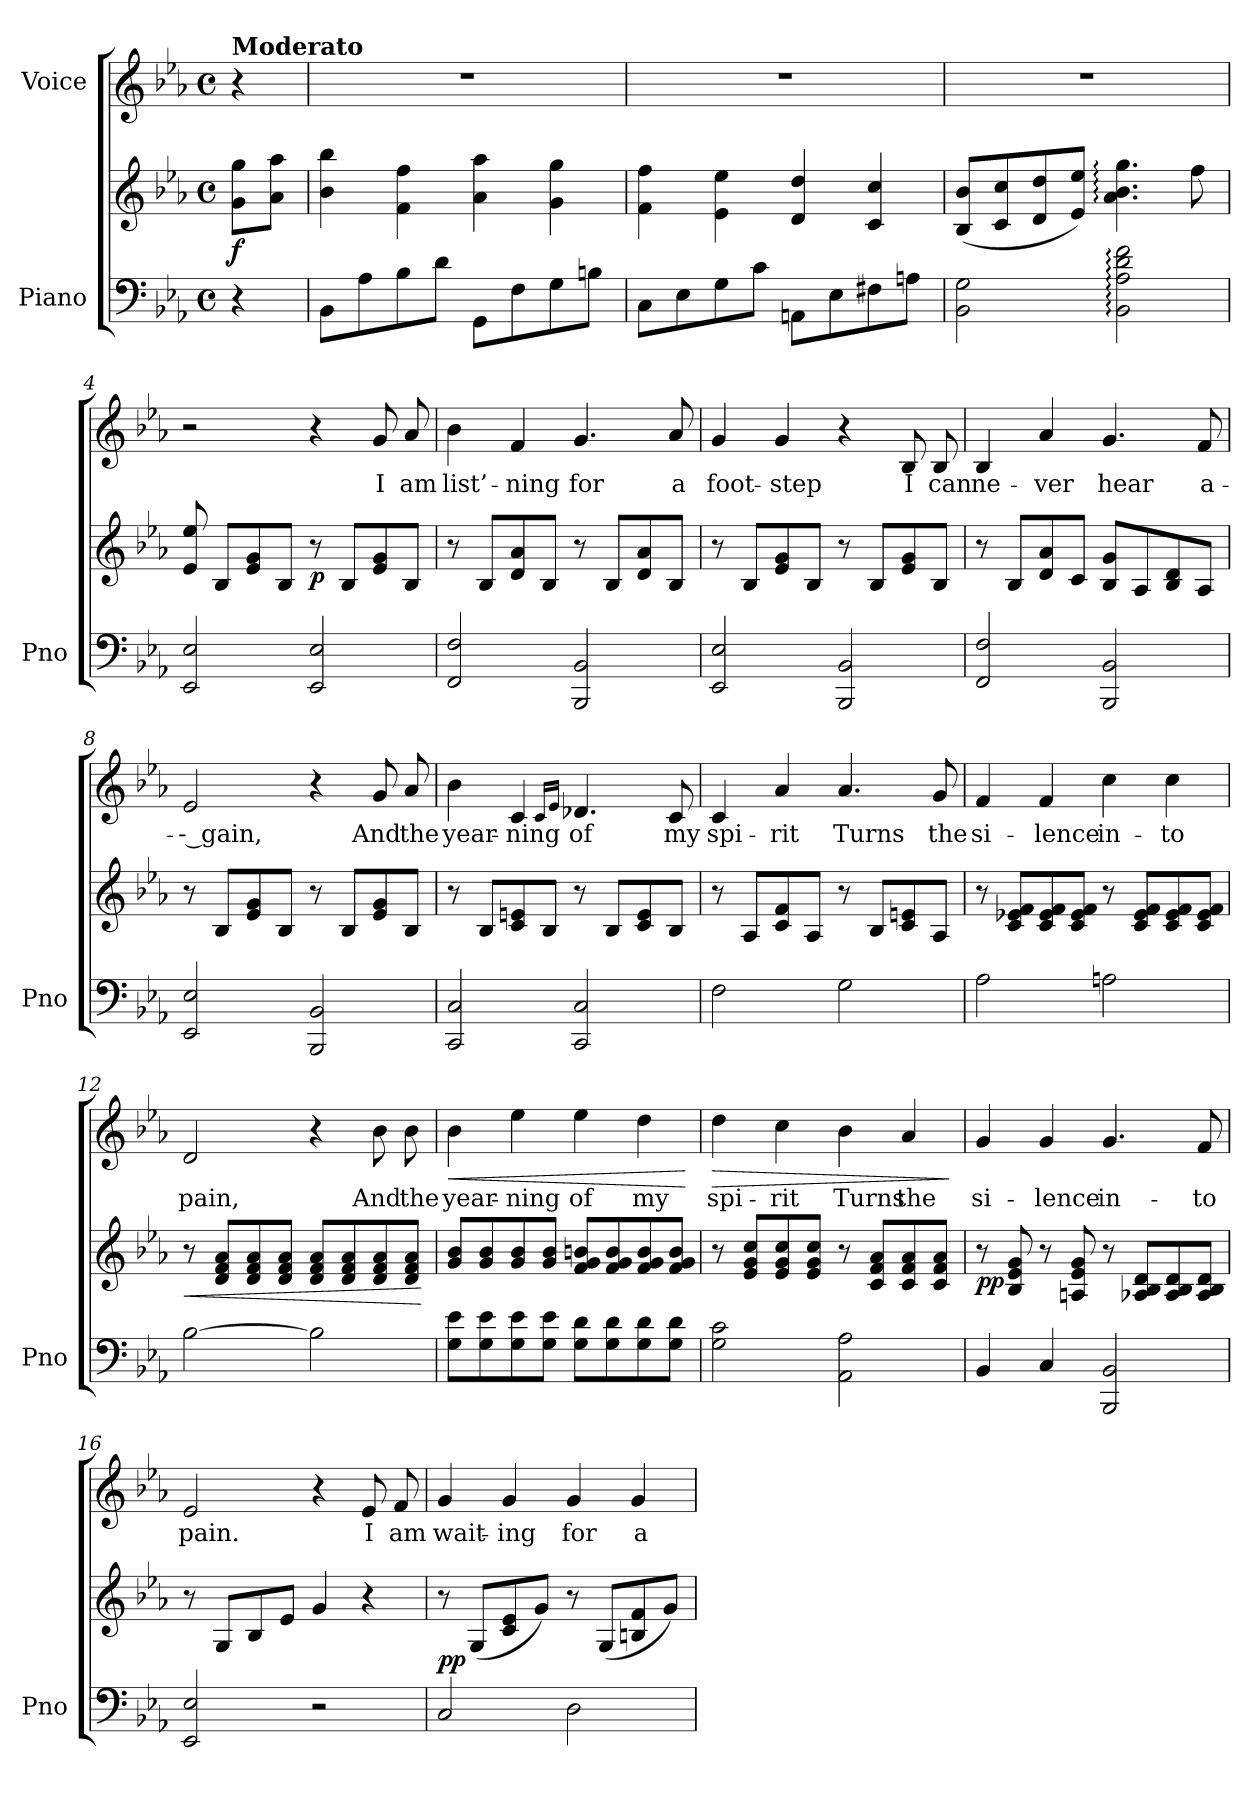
**kern	**kern	**dynam	**kern	**text	**dynam
*part2	*part2	*part2	*part1	*part1	*part1
*staff3	*staff2	*staff2/3	*staff1	*staff1	*staff1
*I"Piano	*	*	*I"Voice	*	*
*I'Pno	*	*	*	*	*
*clefF4	*clefG2	*	*clefG2	*	*
*k[b-e-a-]	*k[b-e-a-]	*	*k[b-e-a-]	*	*
*M4/4	*M4/4	*	*M4/4	*	*
*met(c)	*met(c)	*	*met(c)	*	*
=	=	=	=	=	=
!	!	!	!LO:TX:a:B:t=Moderato	!	!
!	!	!LO:DY:b	!	!	!
4r	8g\ 8gg\L	f	4r	.	.
.	8a-\ 8aa-\J	.	.	.	.
=1	=1	=1	=1	=1	=1
8BB-\L	4b-\ 4bb-\	.	1r	.	.
8A-\	.	.	.	.	.
8B-\	4f\ 4ff\	.	.	.	.
8d\J	.	.	.	.	.
8GG\L	4a-\ 4aa-\	.	.	.	.
8F\	.	.	.	.	.
8G\	4g\ 4gg\	.	.	.	.
8Bn\J	.	.	.	.	.
=2	=2	=2	=2	=2	=2
8C\L	4f\ 4ff\	.	1r	.	.
8E-\	.	.	.	.	.
8G\	4e-\ 4ee-\	.	.	.	.
8c\J	.	.	.	.	.
8AAn\L	4d/ 4dd/	.	.	.	.
8E-\	.	.	.	.	.
8F#X\	4c/ 4cc/	.	.	.	.
8An\J	.	.	.	.	.
=3	=3	=3	=3	=3	=3
2BB-\ 2G\	(<8B-/ 8b-/L	.	1r	.	.
.	8c/ 8cc/	.	.	.	.
.	8d/ 8dd/	.	.	.	.
.	8e-/ 8ee-/J)	.	.	.	.
2BB-\: 2A-\: 2d\: 2f\:	4.a-\: 4.b-\: 4.gg\:	.	.	.	.
.	8ff\	.	.	.	.
!!LO:LB:g=z
=4	=4	=4	=4	=4	=4
2EE-/ 2E-/	8e-/ 8ee-/	.	2r	.	.
.	8B-/L	.	.	.	.
.	8e-/ 8g/	.	.	.	.
.	8B-/J	.	.	.	.
!	!	!LO:DY:b	!	!	!
2EE-/ 2E-/	8r	p	4r	.	.
.	8B-/L	.	.	.	.
!	!	!	!	!LO:LY:b	!
.	8e-/ 8g/	.	8g/	I	.
!	!	!	!	!LO:LY:b	!
.	8B-/J	.	8a-/	am	.
=5	=5	=5	=5	=5	=5
!	!	!	!	!LO:LY:b	!
2FF/ 2F/	8r	.	4b-\	list’-	.
.	8B-/L	.	.	.	.
!	!	!	!	!LO:LY:b	!
.	8d/ 8a-/	.	4f/	-ning	.
.	8B-/J	.	.	.	.
!	!	!	!	!LO:LY:b	!
2BBB-/ 2BB-/	8r	.	4.g/	for	.
.	8B-/L	.	.	.	.
.	8d/ 8a-/	.	.	.	.
!	!	!	!	!LO:LY:b	!
.	8B-/J	.	8a-/	a	.
=6	=6	=6	=6	=6	=6
!	!	!	!	!LO:LY:b	!
2EE-/ 2E-/	8r	.	4g/	foot-	.
.	8B-/L	.	.	.	.
!	!	!	!	!LO:LY:b	!
.	8e-/ 8g/	.	4g/	-step	.
.	8B-/J	.	.	.	.
2BBB-/ 2BB-/	8r	.	4r	.	.
.	8B-/L	.	.	.	.
!	!	!	!	!LO:LY:b	!
.	8e-/ 8g/	.	8B-/	I	.
!	!	!	!	!LO:LY:b	!
.	8B-/J	.	8B-/	can	.
=7	=7	=7	=7	=7	=7
!	!	!	!	!LO:LY:b	!
2FF/ 2F/	8r	.	4B-/	ne-	.
.	8B-/L	.	.	.	.
!	!	!	!	!LO:LY:b	!
.	8d/ 8a-/	.	4a-/	-ver	.
.	8c/J	.	.	.	.
!	!	!	!	!LO:LY:b	!
2BBB-/ 2BB-/	8B-/ 8g/L	.	4.g/	hear	.
.	8A-/	.	.	.	.
.	8B-/ 8d/	.	.	.	.
!	!	!	!	!LO:LY:b	!
.	8A-/J	.	8f/	a-	.
!!LO:LB:g=z
=8	=8	=8	=8	=8	=8
!	!	!	!	!LO:LY:b	!
2EE-/ 2E-/	8r	.	2e-/	-- gain,	.
.	8B-/L	.	.	.	.
.	8e-/ 8g/	.	.	.	.
.	8B-/J	.	.	.	.
2BBB-/ 2BB-/	8r	.	4r	.	.
.	8B-/L	.	.	.	.
!	!	!	!	!LO:LY:b	!
.	8e-/ 8g/	.	8g/	And	.
!	!	!	!	!LO:LY:b	!
.	8B-/J	.	8a-/	the	.
=9	=9	=9	=9	=9	=9
!	!	!	!	!LO:LY:b	!
2CC/ 2C/	8r	.	4b-\	year-	.
.	8B-/L	.	.	.	.
!	!	!	!	!LO:LY:b	!
.	8c/ 8en/	.	4c/	-ning	.
.	8B-/J	.	.	.	.
.	.	.	16qc/LL	.	.
.	.	.	16qe-/JJ	.	.
!	!	!	!	!LO:LY:b	!
2CC/ 2C/	8r	.	4.d-X/	of	.
.	8B-/L	.	.	.	.
.	8c/ 8e/	.	.	.	.
!	!	!	!	!LO:LY:b	!
.	8B-/J	.	8c/	my	.
=10	=10	=10	=10	=10	=10
!	!	!	!	!LO:LY:b	!
2F\	8r	.	4c/	spi-	.
.	8A-/L	.	.	.	.
!	!	!	!	!LO:LY:b	!
.	8c/ 8f/	.	4a-/	-rit	.
.	8A-/J	.	.	.	.
!	!	!	!	!LO:LY:b	!
2G\	8r	.	4.a-/	Turns	.
.	8B-/L	.	.	.	.
.	8c/ 8en/	.	.	.	.
!	!	!	!	!LO:LY:b	!
.	8A-/J	.	8g/	the	.
=11	=11	=11	=11	=11	=11
!	!	!	!	!LO:LY:b	!
2A-\	8r	.	4f/	si-	.
.	8c/ 8e-X/ 8f/L	.	.	.	.
!	!	!	!	!LO:LY:b	!
.	8c/ 8e-/ 8f/	.	4f/	-lence	.
.	8c/ 8e-/ 8f/J	.	.	.	.
!	!	!	!	!LO:LY:b	!
2An\	8r	.	4cc\	in-	.
.	8c/ 8e-/ 8f/L	.	.	.	.
!	!	!	!	!LO:LY:b	!
.	8c/ 8e-/ 8f/	.	4cc\	-to	.
.	8c/ 8e-/ 8f/J	.	.	.	.
!!LO:PB:g=z
=12	=12	=12	=12	=12	=12
!	!	!LO:HP:b	!	!LO:LY:b	!
[2B-\	8r	<	2d/	pain,	.
.	8d/ 8f/ 8a-/L	.	.	.	.
.	8d/ 8f/ 8a-/	.	.	.	.
.	8d/ 8f/ 8a-/J	.	.	.	.
2B-\]	8d/ 8f/ 8a-/L	.	4r	.	.
.	8d/ 8f/ 8a-/	.	.	.	.
!	!	!	!	!LO:LY:b	!
.	8d/ 8f/ 8a-/	.	8b-\	And	.
!	!	!	!	!LO:LY:b	!
.	8d/ 8f/ 8a-/J	.	8b-\	the	.
.	.	[	.	.	.
=13	=13	=13	=13	=13	=13
!	!	!	!	!LO:LY:b	!LO:HP:b
8G\ 8e-\L	8g/ 8b-/L	.	4b-\	year-	<
8G\ 8e-\	8g/ 8b-/	.	.	.	.
!	!	!	!	!LO:LY:b	!
8G\ 8e-\	8g/ 8b-/	.	4ee-\	-ning	.
8G\ 8e-\J	8g/ 8b-/J	.	.	.	.
!	!	!	!	!LO:LY:b	!
8G\ 8d\L	8f/ 8g/ 8bn/L	.	4ee-\	of	.
8G\ 8d\	8f/ 8g/ 8b/	.	.	.	.
!	!	!	!	!LO:LY:b	!
8G\ 8d\	8f/ 8g/ 8b/	.	4dd\	my	.
8G\ 8d\J	8f/ 8g/ 8b/J	.	.	.	.
.	.	.	.	.	[
=14	=14	=14	=14	=14	=14
!	!	!	!	!LO:LY:b	!LO:HP:b
2G\ 2c\	8r	.	4dd\	spi-	>
.	8e-/ 8g/ 8cc/L	.	.	.	.
!	!	!	!	!LO:LY:b	!
.	8e-/ 8g/ 8cc/	.	4cc\	-rit	.
.	8e-/ 8g/ 8cc/J	.	.	.	.
!	!	!	!	!LO:LY:b	!
2AA-\ 2A-\	8r	.	4b-\	Turns	.
.	8c/ 8f/ 8a-/L	.	.	.	.
!	!	!	!	!LO:LY:b	!
.	8c/ 8f/ 8a-/	.	4a-/	the	.
.	8c/ 8f/ 8a-/J	.	.	.	.
.	.	.	.	.	]
!!LO:LB:g=z
=15	=15	=15	=15	=15	=15
!	!	!LO:DY:b	!	!LO:LY:b	!
4BB-/	8r	pp	4g/	si-	.
.	8B-/ 8e-/ 8g/	.	.	.	.
!	!	!	!	!LO:LY:b	!
4C/	8r	.	4g/	-lence	.
.	8An/ 8e-/ 8g/	.	.	.	.
!	!	!	!	!LO:LY:b	!
2BBB-/ 2BB-/	8r	.	4.g/	in-	.
.	8A-X/ 8B-/ 8d/L	.	.	.	.
.	8A-/ 8B-/ 8d/	.	.	.	.
!	!	!	!	!LO:LY:b	!
.	8A-/ 8B-/ 8d/J	.	8f/	-to	.
=16	=16	=16	=16	=16	=16
!	!	!	!	!LO:LY:b	!
2EE-/ 2E-/	8r	.	2e-/	pain.	.
.	8G/L	.	.	.	.
.	8B-/	.	.	.	.
.	8e-/J	.	.	.	.
2r	4g/	.	4r	.	.
!	!	!	!	!LO:LY:b	!
.	4r	.	8e-/	I	.
!	!	!	!	!LO:LY:b	!
.	.	.	8f/	am	.
=17	=17	=17	=17	=17	=17
!	!	!LO:DY:b	!	!LO:LY:b	!
2C/	8r	pp	4g/	wait-	.
.	(<8G/L	.	.	.	.
!	!	!	!	!LO:LY:b	!
.	8c/ 8e-/	.	4g/	-ing	.
.	8g/J)	.	.	.	.
!	!	!	!	!LO:LY:b	!
2D\	8r	.	4g/	for	.
.	(<8G/L	.	.	.	.
!	!	!	!	!LO:LY:b	!
.	8Bn/ 8f/	.	4g/	a	.
.	8g/J)	.	.	.	.
=	=	=	=	=	=
*-	*-	*-	*-	*-	*-
